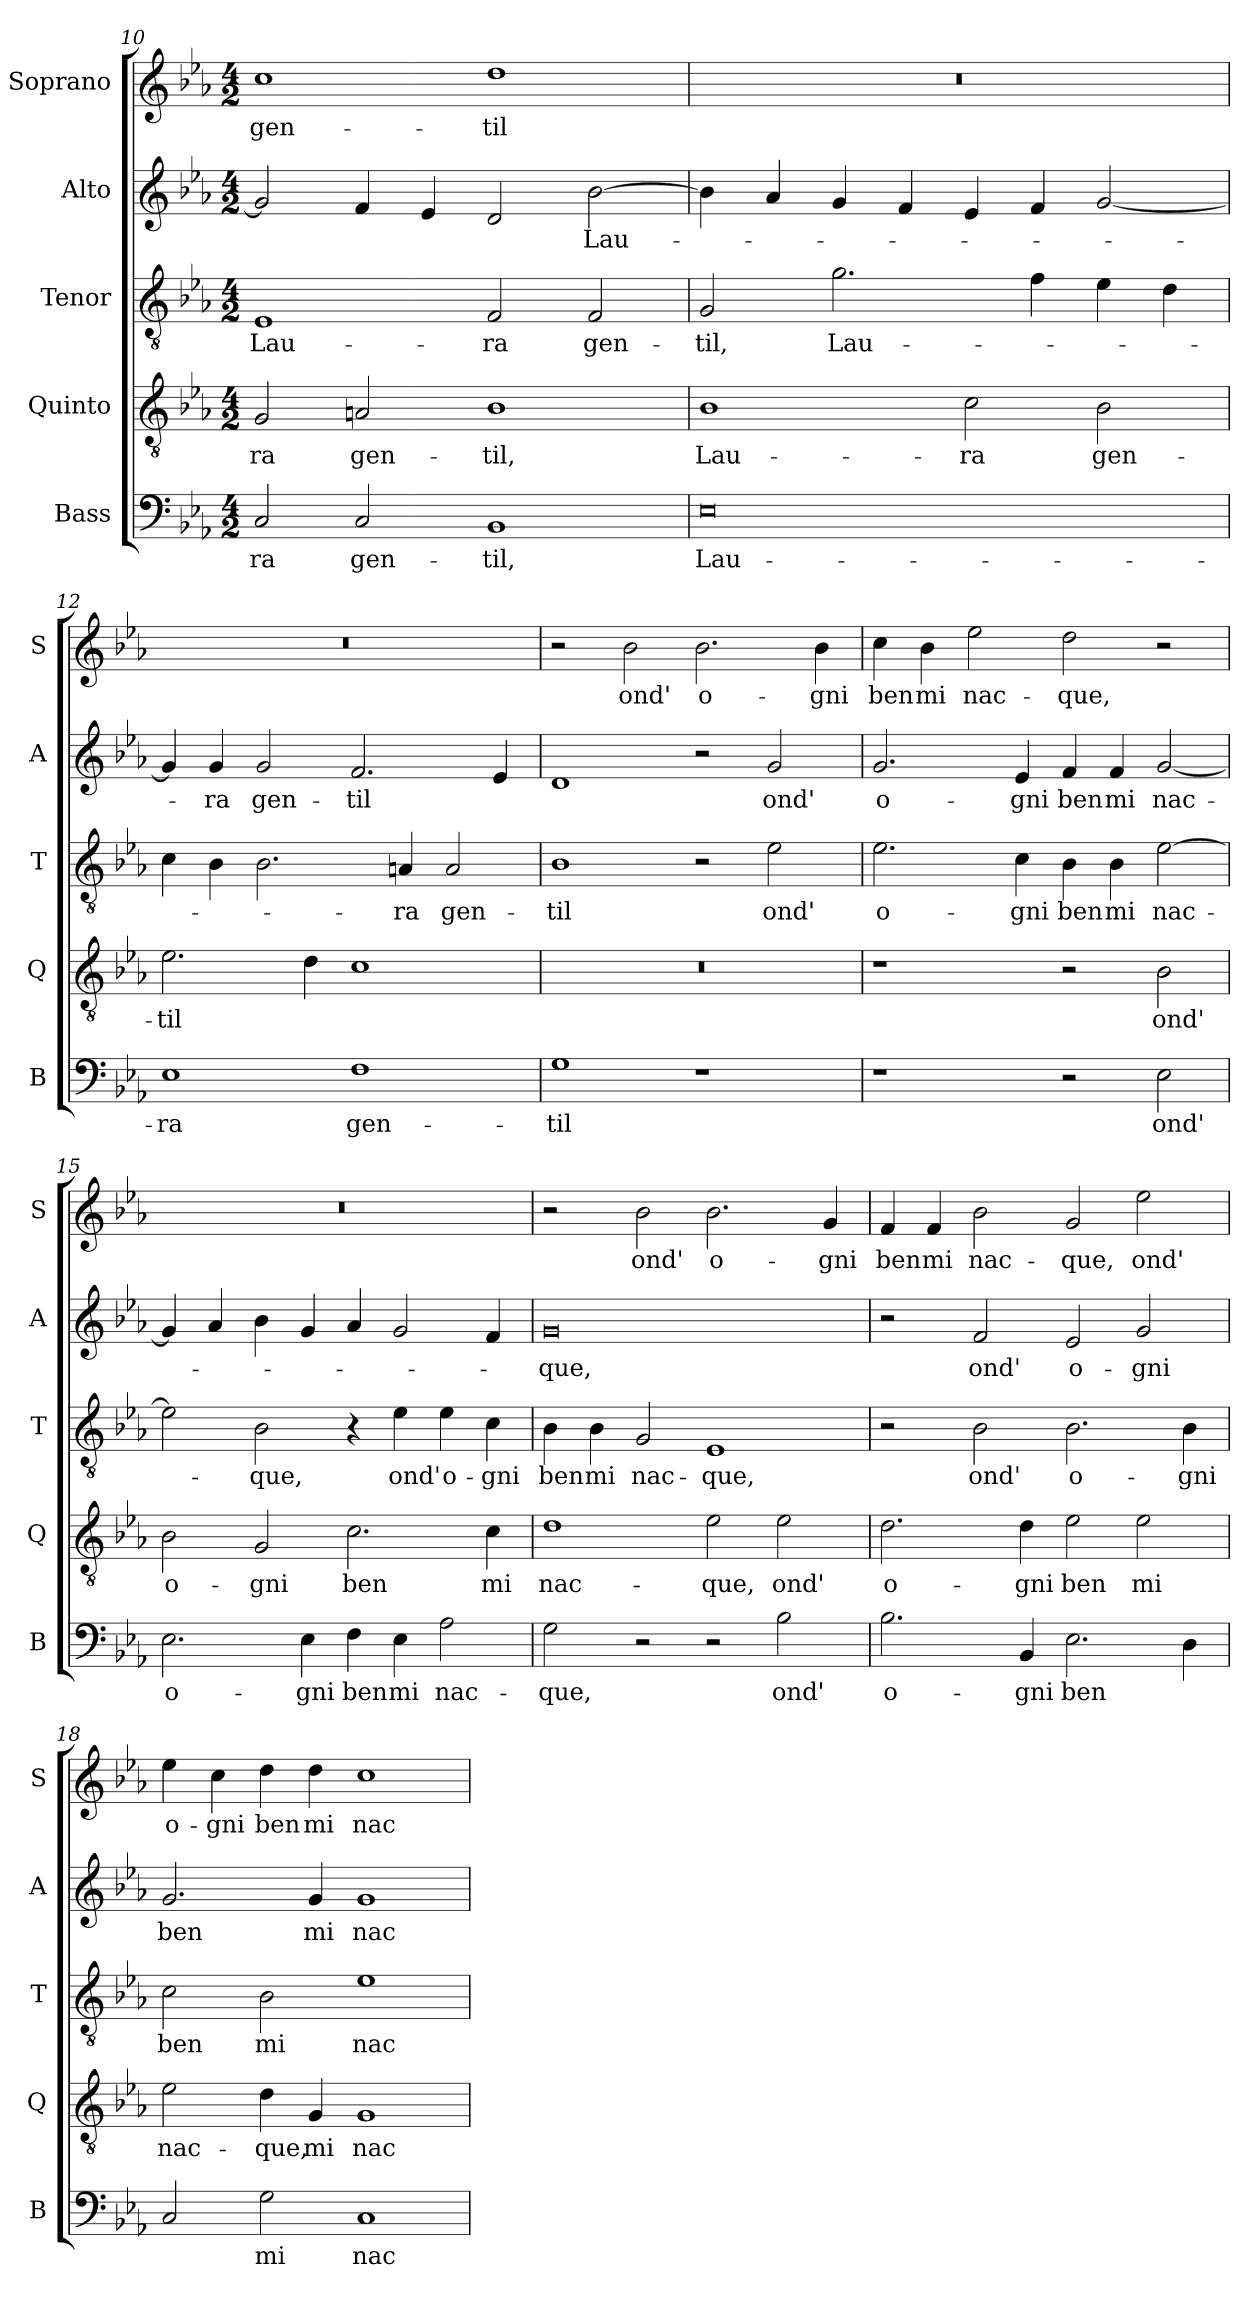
**kern	**text	**kern	**text	**kern	**text	**kern	**text	**kern	**text
*part5	*part5	*part4	*part4	*part3	*part3	*part2	*part2	*part1	*part1
*staff5	*staff5	*staff4	*staff4	*staff3	*staff3	*staff2	*staff2	*staff1	*staff1
*I"Bass	*	*I"Quinto	*	*I"Tenor	*	*I"Alto	*	*I"Soprano	*
*I'B	*	*I'Q	*	*I'T	*	*I'A	*	*I'S	*
*clefF4	*	*clefGv2	*	*clefGv2	*	*clefG2	*	*clefG2	*
*k[b-e-a-]	*	*k[b-e-a-]	*	*k[b-e-a-]	*	*k[b-e-a-]	*	*k[b-e-a-]	*
*E-:	*	*E-:	*	*E-:	*	*E-:	*	*E-:	*
*M4/2	*	*M4/2	*	*M4/2	*	*M4/2	*	*M4/2	*
=10	=10	=10	=10	=10	=10	=10	=10	=10	=10
!	!LO:LY:b	!	!LO:LY:b	!	!LO:LY:b	!	!	!	!LO:LY:b
2C/	-ra	2G/	-ra	1E-	Lau-	2g/]	.	1cc	gen-
!	!LO:LY:b	!	!LO:LY:b	!	!	!	!	!	!
2C/	gen-	2An/	gen-	.	.	4f/	.	.	.
.	.	.	.	.	.	4e-/	.	.	.
!	!LO:LY:b	!	!LO:LY:b	!	!LO:LY:b	!	!	!	!LO:LY:b
1BB-	-til,	1B-	-til,	2F/	-ra	2d/	.	1dd	-til
!	!	!	!	!	!LO:LY:b	!	!LO:LY:b	!	!
.	.	.	.	2F/	gen-	[2b-\	Lau-	.	.
=11	=11	=11	=11	=11	=11	=11	=11	=11	=11
!	!LO:LY:b	!	!LO:LY:b	!	!LO:LY:b	!	!	!	!
0E-	Lau-	1B-	Lau-	2G/	-til,	4b-\]	.	0r	.
.	.	.	.	.	.	4a-/	.	.	.
!	!	!	!	!	!LO:LY:b	!	!	!	!
.	.	.	.	2.g\	Lau-	4g/	.	.	.
.	.	.	.	.	.	4f/	.	.	.
!	!	!	!LO:LY:b	!	!	!	!	!	!
.	.	2c\	-ra	.	.	4e-/	.	.	.
.	.	.	.	4f\	.	4f/	.	.	.
!	!	!	!LO:LY:b	!	!	!	!	!	!
.	.	2B-\	gen-	4e-\	.	[2g/	.	.	.
.	.	.	.	4d\	.	.	.	.	.
!!LO:LB:g=z
=12	=12	=12	=12	=12	=12	=12	=12	=12	=12
!	!LO:LY:b	!	!LO:LY:b	!	!	!	!	!	!
1E-	-ra	2.e-\	-til	4c\	.	4g/]	.	0r	.
!	!	!	!	!	!	!	!LO:LY:b	!	!
.	.	.	.	4B-\	.	4g/	-ra	.	.
!	!	!	!	!	!	!	!LO:LY:b	!	!
.	.	.	.	2.B-\	.	2g/	gen-	.	.
.	.	4d\	.	.	.	.	.	.	.
!	!LO:LY:b	!	!	!	!	!	!LO:LY:b	!	!
1F	gen-	1c	.	.	.	2.f/	-til	.	.
!	!	!	!	!	!LO:LY:b	!	!	!	!
.	.	.	.	4An/	-ra	.	.	.	.
!	!	!	!	!	!LO:LY:b	!	!	!	!
.	.	.	.	2A/	gen-	.	.	.	.
.	.	.	.	.	.	4e-/	.	.	.
=13	=13	=13	=13	=13	=13	=13	=13	=13	=13
!	!LO:LY:b	!	!	!	!LO:LY:b	!	!	!	!
1G	-til	0r	.	1B-	-til	1d	.	2r	.
!	!	!	!	!	!	!	!	!	!LO:LY:b
.	.	.	.	.	.	.	.	2b-\	ond'
!	!	!	!	!	!	!	!	!	!LO:LY:b
1r	.	.	.	2r	.	2r	.	2.b-\	o-
!	!	!	!	!	!LO:LY:b	!	!LO:LY:b	!	!
.	.	.	.	2e-\	ond'	2g/	ond'	.	.
!	!	!	!	!	!	!	!	!	!LO:LY:b
.	.	.	.	.	.	.	.	4b-\	-gni
=14	=14	=14	=14	=14	=14	=14	=14	=14	=14
!	!	!	!	!	!LO:LY:b	!	!LO:LY:b	!	!LO:LY:b
1r	.	1r	.	2.e-\	o-	2.g/	o-	4cc\	ben
!	!	!	!	!	!	!	!	!	!LO:LY:b
.	.	.	.	.	.	.	.	4b-\	mi
!	!	!	!	!	!	!	!	!	!LO:LY:b
.	.	.	.	.	.	.	.	2ee-\	nac-
!	!	!	!	!	!LO:LY:b	!	!LO:LY:b	!	!
.	.	.	.	4c\	-gni	4e-/	-gni	.	.
!	!	!	!	!	!LO:LY:b	!	!LO:LY:b	!	!LO:LY:b
2r	.	2r	.	4B-\	ben	4f/	ben	2dd\	-que,
!	!	!	!	!	!LO:LY:b	!	!LO:LY:b	!	!
.	.	.	.	4B-\	mi	4f/	mi	.	.
!	!LO:LY:b	!	!LO:LY:b	!	!LO:LY:b	!	!LO:LY:b	!	!
2E-\	ond'	2B-\	ond'	[2e-\	nac-	[2g/	nac-	2r	.
!!LO:LB:g=z
=15	=15	=15	=15	=15	=15	=15	=15	=15	=15
!	!LO:LY:b	!	!LO:LY:b	!	!	!	!	!	!
2.E-\	o-	2B-\	o-	2e-\]	.	4g/]	.	0r	.
.	.	.	.	.	.	4a-/	.	.	.
!	!	!	!LO:LY:b	!	!LO:LY:b	!	!	!	!
.	.	2G/	-gni	2B-\	-que,	4b-\	.	.	.
!	!LO:LY:b	!	!	!	!	!	!	!	!
4E-\	-gni	.	.	.	.	4g/	.	.	.
!	!LO:LY:b	!	!LO:LY:b	!	!	!	!	!	!
4F\	ben	2.c\	ben	4r	.	4a-/	.	.	.
!	!LO:LY:b	!	!	!	!LO:LY:b	!	!	!	!
4E-\	mi	.	.	4e-\	ond'	2g/	.	.	.
!	!LO:LY:b	!	!	!	!LO:LY:b	!	!	!	!
2A-\	nac-	.	.	4e-\	o-	.	.	.	.
!	!	!	!LO:LY:b	!	!LO:LY:b	!	!	!	!
.	.	4c\	mi	4c\	-gni	4f/	.	.	.
=16	=16	=16	=16	=16	=16	=16	=16	=16	=16
!	!LO:LY:b	!	!LO:LY:b	!	!LO:LY:b	!	!LO:LY:b	!	!
2G\	-que,	1d	nac-	4B-\	ben	0g	-que,	2r	.
!	!	!	!	!	!LO:LY:b	!	!	!	!
.	.	.	.	4B-\	mi	.	.	.	.
!	!	!	!	!	!LO:LY:b	!	!	!	!LO:LY:b
2r	.	.	.	2G/	nac-	.	.	2b-\	ond'
!	!	!	!LO:LY:b	!	!LO:LY:b	!	!	!	!LO:LY:b
2r	.	2e-\	-que,	1E-	-que,	.	.	2.b-\	o-
!	!LO:LY:b	!	!LO:LY:b	!	!	!	!	!	!
2B-\	ond'	2e-\	ond'	.	.	.	.	.	.
!	!	!	!	!	!	!	!	!	!LO:LY:b
.	.	.	.	.	.	.	.	4g/	-gni
=17	=17	=17	=17	=17	=17	=17	=17	=17	=17
!	!LO:LY:b	!	!LO:LY:b	!	!	!	!	!	!LO:LY:b
2.B-\	o-	2.d\	o-	2r	.	2r	.	4f/	ben
!	!	!	!	!	!	!	!	!	!LO:LY:b
.	.	.	.	.	.	.	.	4f/	mi
!	!	!	!	!	!LO:LY:b	!	!LO:LY:b	!	!LO:LY:b
.	.	.	.	2B-\	ond'	2f/	ond'	2b-\	nac-
!	!LO:LY:b	!	!LO:LY:b	!	!	!	!	!	!
4BB-/	-gni	4d\	-gni	.	.	.	.	.	.
!	!LO:LY:b	!	!LO:LY:b	!	!LO:LY:b	!	!LO:LY:b	!	!LO:LY:b
2.E-\	ben	2e-\	ben	2.B-\	o-	2e-/	o-	2g/	-que,
!	!	!	!LO:LY:b	!	!	!	!LO:LY:b	!	!LO:LY:b
.	.	2e-\	mi	.	.	2g/	-gni	2ee-\	ond'
!	!	!	!	!	!LO:LY:b	!	!	!	!
4D\	.	.	.	4B-\	-gni	.	.	.	.
!!LO:PB:g=z
=18	=18	=18	=18	=18	=18	=18	=18	=18	=18
!	!	!	!LO:LY:b	!	!LO:LY:b	!	!LO:LY:b	!	!LO:LY:b
2C/	.	2e-\	nac-	2c\	ben	2.g/	ben	4ee-\	o-
!	!	!	!	!	!	!	!	!	!LO:LY:b
.	.	.	.	.	.	.	.	4cc\	-gni
!	!LO:LY:b	!	!LO:LY:b	!	!LO:LY:b	!	!	!	!LO:LY:b
2G\	mi	4d\	-que,	2B-\	mi	.	.	4dd\	ben
!	!	!	!LO:LY:b	!	!	!	!LO:LY:b	!	!LO:LY:b
.	.	4G/	mi	.	.	4g/	mi	4dd\	mi
!	!LO:LY:b	!	!LO:LY:b	!	!LO:LY:b	!	!LO:LY:b	!	!LO:LY:b
1C	nac-	1G	nac-	1e-	nac-	1g	nac-	1cc	nac-
=	=	=	=	=	=	=	=	=	=
*-	*-	*-	*-	*-	*-	*-	*-	*-	*-
